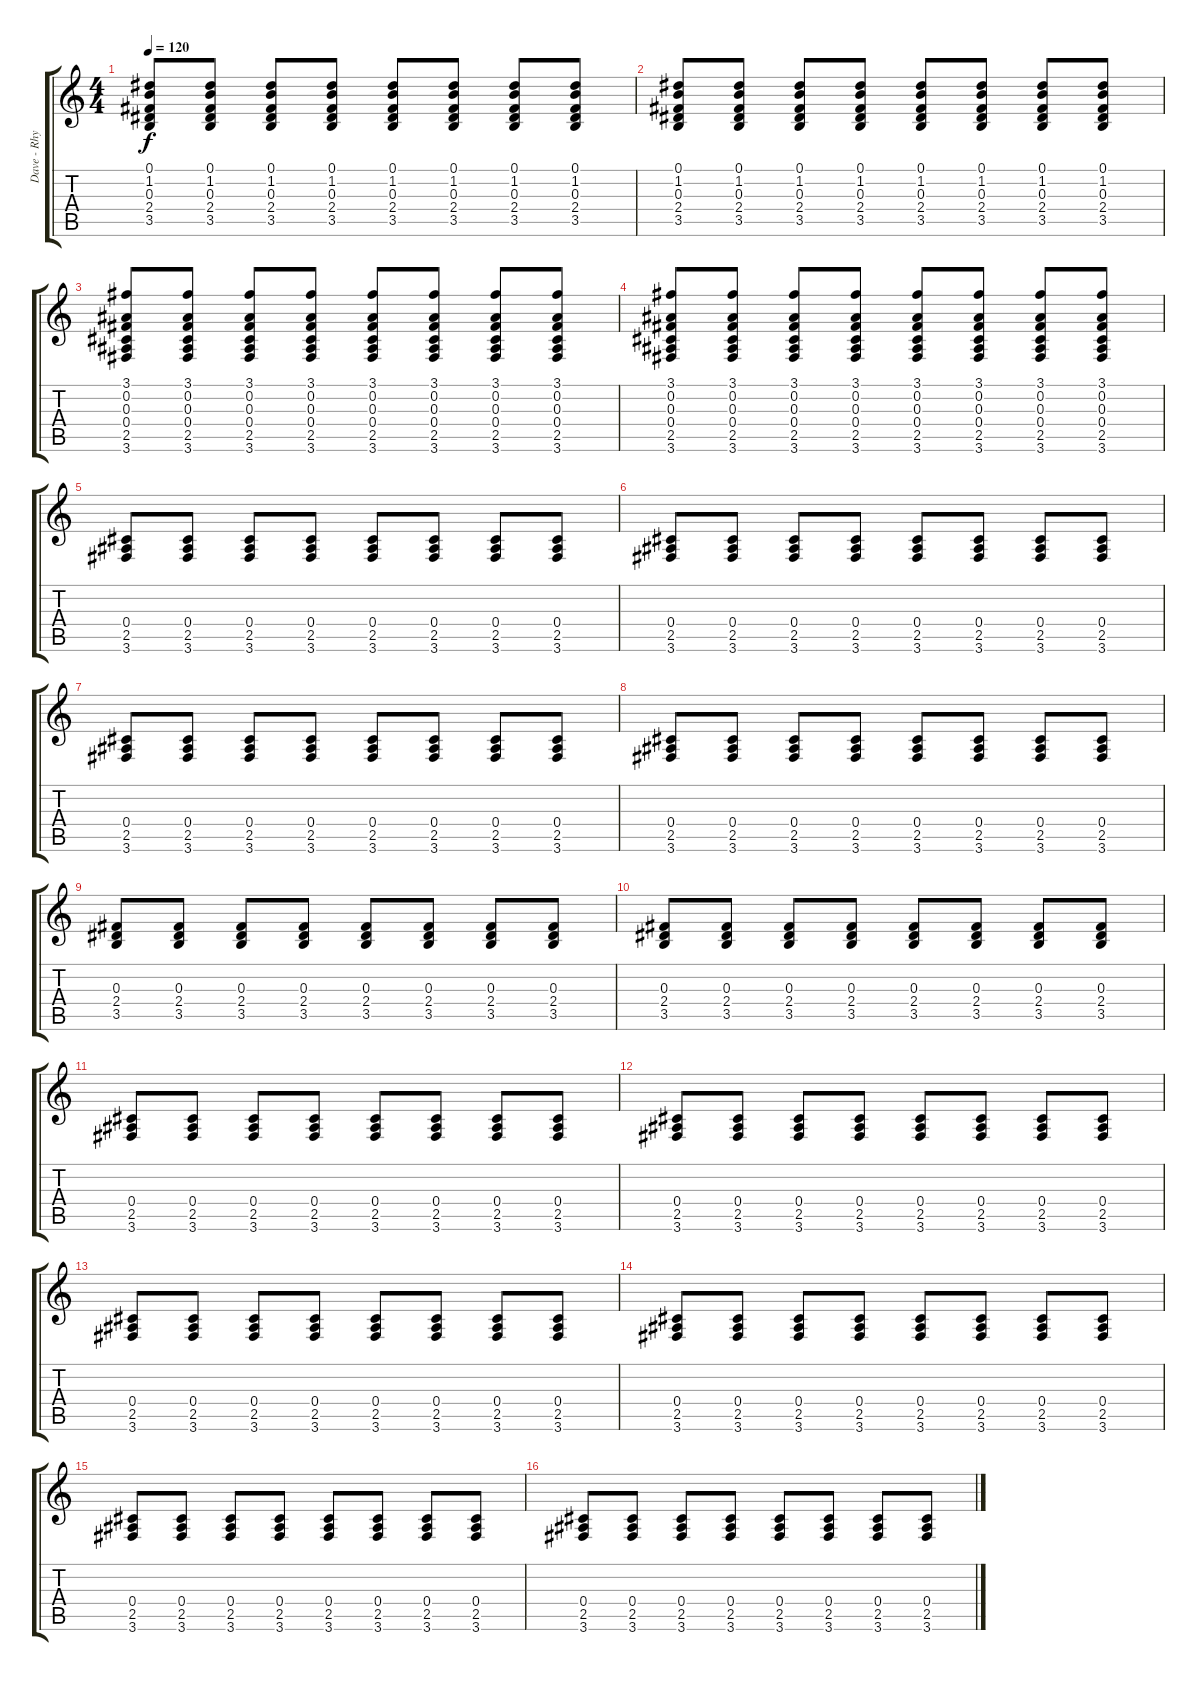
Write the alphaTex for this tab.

\track ("Dave - Rhythm Guitar" "Dave - Rhy") {instrument overdrivenguitar}
\staff {score tabs}
\tuning (Eb4 Bb3 Gb3 Db3 Ab2 Eb2) {hide}
\ts (4 4)
\tempo 120
\clef g2
\ks c
(0.1 1.2 0.3 2.4 3.5).8{dy f} (0.1 1.2 0.3 2.4 3.5).8 (0.1 1.2 0.3 2.4 3.5).8 (0.1 1.2 0.3 2.4 3.5).8 (0.1 1.2 0.3 2.4 3.5).8 (0.1 1.2 0.3 2.4 3.5).8 (0.1 1.2 0.3 2.4 3.5).8 (0.1 1.2 0.3 2.4 3.5).8 |
(0.1 1.2 0.3 2.4 3.5).8 (0.1 1.2 0.3 2.4 3.5).8 (0.1 1.2 0.3 2.4 3.5).8 (0.1 1.2 0.3 2.4 3.5).8 (0.1 1.2 0.3 2.4 3.5).8 (0.1 1.2 0.3 2.4 3.5).8 (0.1 1.2 0.3 2.4 3.5).8 (0.1 1.2 0.3 2.4 3.5).8 |
(3.1 0.2 0.3 0.4 2.5 3.6).8 (3.1 0.2 0.3 0.4 2.5 3.6).8 (3.1 0.2 0.3 0.4 2.5 3.6).8 (3.1 0.2 0.3 0.4 2.5 3.6).8 (3.1 0.2 0.3 0.4 2.5 3.6).8 (3.1 0.2 0.3 0.4 2.5 3.6).8 (3.1 0.2 0.3 0.4 2.5 3.6).8 (3.1 0.2 0.3 0.4 2.5 3.6).8 |
(3.1 0.2 0.3 0.4 2.5 3.6).8 (3.1 0.2 0.3 0.4 2.5 3.6).8 (3.1 0.2 0.3 0.4 2.5 3.6).8 (3.1 0.2 0.3 0.4 2.5 3.6).8 (3.1 0.2 0.3 0.4 2.5 3.6).8 (3.1 0.2 0.3 0.4 2.5 3.6).8 (3.1 0.2 0.3 0.4 2.5 3.6).8 (3.1 0.2 0.3 0.4 2.5 3.6).8 |
(0.4 2.5 3.6).8 (0.4 2.5 3.6).8 (0.4 2.5 3.6).8 (0.4 2.5 3.6).8 (0.4 2.5 3.6).8 (0.4 2.5 3.6).8 (0.4 2.5 3.6).8 (0.4 2.5 3.6).8 |
(0.4 2.5 3.6).8 (0.4 2.5 3.6).8 (0.4 2.5 3.6).8 (0.4 2.5 3.6).8 (0.4 2.5 3.6).8 (0.4 2.5 3.6).8 (0.4 2.5 3.6).8 (0.4 2.5 3.6).8 |
(0.4 2.5 3.6).8 (0.4 2.5 3.6).8 (0.4 2.5 3.6).8 (0.4 2.5 3.6).8 (0.4 2.5 3.6).8 (0.4 2.5 3.6).8 (0.4 2.5 3.6).8 (0.4 2.5 3.6).8 |
(0.4 2.5 3.6).8 (0.4 2.5 3.6).8 (0.4 2.5 3.6).8 (0.4 2.5 3.6).8 (0.4 2.5 3.6).8 (0.4 2.5 3.6).8 (0.4 2.5 3.6).8 (0.4 2.5 3.6).8 |
(0.3 2.4 3.5).8 (0.3 2.4 3.5).8 (0.3 2.4 3.5).8 (0.3 2.4 3.5).8 (0.3 2.4 3.5).8 (0.3 2.4 3.5).8 (0.3 2.4 3.5).8 (0.3 2.4 3.5).8 |
(0.3 2.4 3.5).8 (0.3 2.4 3.5).8 (0.3 2.4 3.5).8 (0.3 2.4 3.5).8 (0.3 2.4 3.5).8 (0.3 2.4 3.5).8 (0.3 2.4 3.5).8 (0.3 2.4 3.5).8 |
(0.4 2.5 3.6).8 (0.4 2.5 3.6).8 (0.4 2.5 3.6).8 (0.4 2.5 3.6).8 (0.4 2.5 3.6).8 (0.4 2.5 3.6).8 (0.4 2.5 3.6).8 (0.4 2.5 3.6).8 |
(0.4 2.5 3.6).8 (0.4 2.5 3.6).8 (0.4 2.5 3.6).8 (0.4 2.5 3.6).8 (0.4 2.5 3.6).8 (0.4 2.5 3.6).8 (0.4 2.5 3.6).8 (0.4 2.5 3.6).8 |
(0.4 2.5 3.6).8 (0.4 2.5 3.6).8 (0.4 2.5 3.6).8 (0.4 2.5 3.6).8 (0.4 2.5 3.6).8 (0.4 2.5 3.6).8 (0.4 2.5 3.6).8 (0.4 2.5 3.6).8 |
(0.4 2.5 3.6).8 (0.4 2.5 3.6).8 (0.4 2.5 3.6).8 (0.4 2.5 3.6).8 (0.4 2.5 3.6).8 (0.4 2.5 3.6).8 (0.4 2.5 3.6).8 (0.4 2.5 3.6).8 |
(0.4 2.5 3.6).8 (0.4 2.5 3.6).8 (0.4 2.5 3.6).8 (0.4 2.5 3.6).8 (0.4 2.5 3.6).8 (0.4 2.5 3.6).8 (0.4 2.5 3.6).8 (0.4 2.5 3.6).8 |
(0.4 2.5 3.6).8 (0.4 2.5 3.6).8 (0.4 2.5 3.6).8 (0.4 2.5 3.6).8 (0.4 2.5 3.6).8 (0.4 2.5 3.6).8 (0.4 2.5 3.6).8 (0.4 2.5 3.6).8
